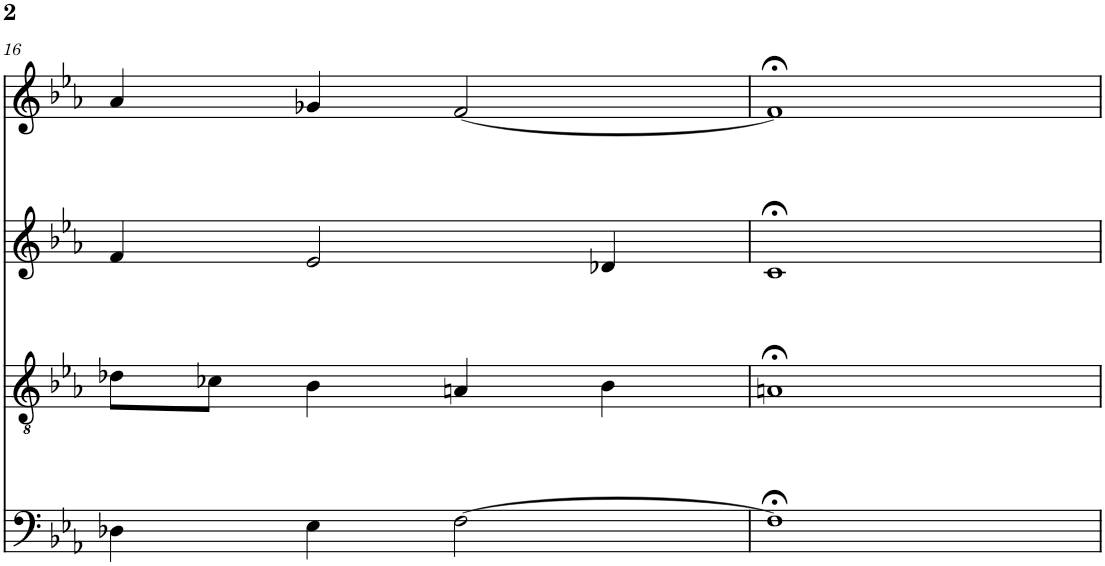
**kern	**kern	**kern	**kern
*part4	*part3	*part2	*part1
*staff4	*staff3	*staff2	*staff1
*I"bass	*I"tenor	*I"alto	*I"soprn
!!LO:PB:g=z
*clefF4	*clefGv2	*clefG2	*clefG2
*k[b-e-a-]	*k[b-e-a-]	*k[b-e-a-]	*k[b-e-a-]
*F:dor	*F:dor	*F:dor	*F:dor
*M4/4	*M4/4	*M4/4	*M4/4
=16	=16	=16	=16
4D-X\	8d-X\L	4f/	4a-/
.	8c-X\J	.	.
4E-\	4B-\	2e-/	4g-X/
[2F\	4An/	.	[2f/
.	4B-\	4d-X/	.
=17	=17	=17	=17
1F;<]	1An;<	1c;<	1f;<]
=	=	=	=
*-	*-	*-	*-
